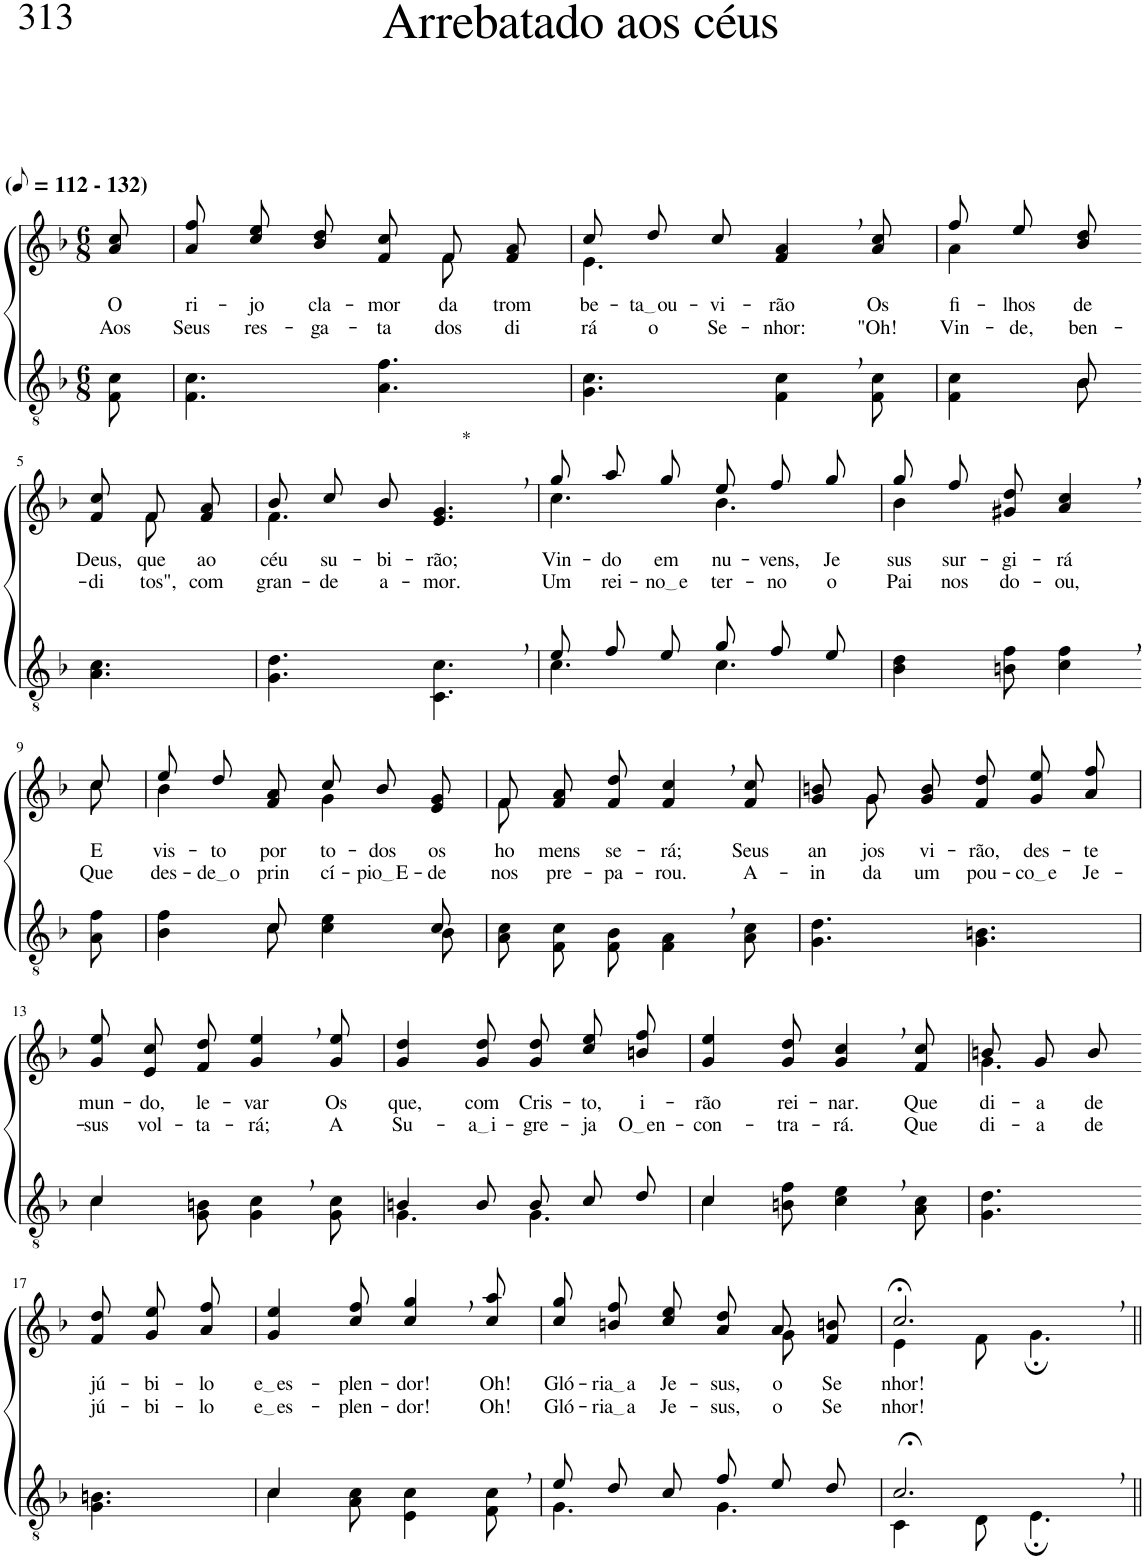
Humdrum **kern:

**kern	**kern	**text	**text
*part2	*part1	*part1	*part1
*staff2	*staff1	*staff1	*staff1
*I"Parte III e IV	*I"Parte I e II	*	*
*clefGv2	*clefG2	*	*
*Trd3c5	*Trd3c5	*	*
*k[b-]	*k[b-]	*	*
*M6/8	*M6/8	*	*
*MM56	*MM56	*	*
=1	=1	=1	=1
!	!LO:TX:a:B:t=(	!	!
!	!LO:TX:a:B:t=- 132)	!	!
!	!	!LO:LY:b	!LO:LY:b
8F\ 8c\	8a/ 8cc/	O	Aos
=2	=2	=2	=2
!	!	!LO:LY:b	!LO:LY:b
*	*^	*	*
4.F\ 4.c\	8a\ 8ff\L	2ryy	ri-	Seus
!	!	!	!LO:LY:b	!LO:LY:b
.	8cc\ 8ee\	.	-jo	res-
!	!	!	!LO:LY:b	!LO:LY:b
.	8b-\ 8dd\J	.	cla-	-ga-
!	!	!	!LO:LY:b	!LO:LY:b
4.A\ 4.f\	8f/ 8cc/L	.	-mor	-ta-
!	!	!	!LO:LY:b	!LO:LY:b
.	8f/	8f\	da	-dos
!	!	!	!LO:LY:b	!LO:LY:b
.	8f/ 8a/J	8ryy	trom-	di-
=3	=3	=3	=3	=3
!	!	!	!LO:LY:b	!LO:LY:b
4.G\ 4.c\	8cc/L	4.e\	-be-	-rá
!	!	!	!LO:LY:b	!LO:LY:b
.	8dd/	.	ta ou	o
!	!	!	!LO:LY:b	!LO:LY:b
.	8cc/J	.	-vi-	Se-
!	!	!	!LO:LY:b	!LO:LY:b
4F\, 4c\,	4f/, 4a/,	4.ryy	-rão	-nhor:
!	!	!	!LO:LY:b	!LO:LY:b
8F\ 8c\	8a/ 8cc/	.	Os	"Oh!
=4	=4	=4	=4	=4
*^	*	*	*	*
!	!	!	!	!LO:LY:b	!LO:LY:b
4ryy	4F\ 4c\	8ff\L	4a\	-fi-	Vin-
!	!	!	!	!LO:LY:b	!LO:LY:b
.	.	8ee\	.	-lhos	-de,
!	!	!	!	!LO:LY:b	!LO:LY:b
8B-/	8B-\	8b-\ 8dd\J	8ryy	de	ben-
!!LO:LB:g=z	!!
=5-	=5-	=5-	=5-	=5-	=5-
!	!	!	!	!LO:LY:b	!LO:LY:b
*v	*v	*	*	*	*
4.A\ 4.c\	8f/ 8cc/L	8ryy	Deus,	-di-
!	!	!	!LO:LY:b	!LO:LY:b
.	8f/	8f\	que	-tos",
!	!	!	!LO:LY:b	!LO:LY:b
.	8f/ 8a/J	8ryy	ao	com
=6	=6	=6	=6	=6
!	!	!	!LO:LY:b	!LO:LY:b
4.G\ 4.d\	8b-/L	4.f\	céu	gran-
!	!	!	!LO:LY:b	!LO:LY:b
.	8cc/	.	su-	-de
!	!	!	!LO:LY:b	!LO:LY:b
.	8b-/J	.	-bi-	a-
!	!LO:TX:a:t=*	!	!	!
!	!	!	!LO:LY:b	!LO:LY:b
4.C\, 4.c\,	4.e/, 4.g/,	4.ryy	-rão;	-mor.
=7	=7	=7	=7	=7
*^	*	*	*	*
!	!	!	!	!LO:LY:b	!LO:LY:b
8e/L	4.c\	8gg/L	4.cc\	Vin-	Um
!	!	!	!	!LO:LY:b	!LO:LY:b
8f/	.	8aa/	.	-do	rei-
!	!	!	!	!LO:LY:b	!LO:LY:b
8e/J	.	8gg/J	.	em	no e
!	!	!	!	!LO:LY:b	!LO:LY:b
8g/L	4.c\	8ee/L	4.b-\	nu-	-ter-
!	!	!	!	!LO:LY:b	!LO:LY:b
8f/	.	8ff/	.	-vens,	-no
!	!	!	!	!LO:LY:b	!LO:LY:b
8e/J	.	8gg/J	.	Je-	o
*v	*v	*	*	*	*
=8	=8	=8	=8	=8
!	!	!	!LO:LY:b	!LO:LY:b
4B-\ 4d\	8gg\L	4b-\	-sus	Pai
!	!	!	!LO:LY:b	!LO:LY:b
.	8ff\	.	sur-	nos
!	!	!	!LO:LY:b	!LO:LY:b
8Bn\ 8f\	8g#X\ 8dd\J	4.ryy	-gi-	do-
!	!	!	!LO:LY:b	!LO:LY:b
4c\, 4f\,	4a/, 4cc/,	.	-rá	-ou,
!!LO:LB:g=z	!!
=9-	=9-	=9-	=9-	=9-
!	!	!	!LO:LY:b	!LO:LY:b
8A\ 8f\	8cc/	8cc\	E	Que
=10	=10	=10	=10	=10
*^	*	*	*	*
!	!	!	!	!LO:LY:b	!LO:LY:b
4B-\ 4f\	4ryy	8ee\L	4b-\	vis-	des-
!	!	!	!	!LO:LY:b	!LO:LY:b
.	.	8dd\	.	-to	de o
!	!	!	!	!LO:LY:b	!LO:LY:b
8c\	8c/	8f\ 8a\J	8ryy	por	prin-
!	!	!	!	!LO:LY:b	!LO:LY:b
4c\ 4e\	4ryy	8cc/L	4g\	to-	-cí-
!	!	!	!	!LO:LY:b	!LO:LY:b
.	.	8b-/	.	-dos	pio E
!	!	!	!	!LO:LY:b	!LO:LY:b
8B-\	8c/	8e/ 8g/J	8ryy	os	-de
=11	=11	=11	=11	=11	=11
!	!	!	!	!LO:LY:b	!LO:LY:b
*v	*v	*	*	*	*
8A/ 8c/L	8f/L	8f\	ho-	nos
!	!	!	!LO:LY:b	!LO:LY:b
8F/ 8c/	8f/ 8a/	2ryy	-mens	pre-
!	!	!	!LO:LY:b	!LO:LY:b
8F/ 8B-/J	8f/ 8dd/J	.	se-	-pa-
!	!	!	!LO:LY:b	!LO:LY:b
4F\, 4A\,	4f/, 4cc/,	.	-rá;	-rou.
!	!	!	!LO:LY:b	!LO:LY:b
8A\ 8c\	8f/ 8cc/	8ryy	Seus	A-
=12	=12	=12	=12	=12
!	!	!	!LO:LY:b	!LO:LY:b
4.G\ 4.d\	8g/ 8bn/L	8ryy	an-	-in-
!	!	!	!LO:LY:b	!LO:LY:b
.	8g/	8g\	-jos	-da
!	!	!	!LO:LY:b	!LO:LY:b
.	8g/ 8b/J	2ryy	vi-	um
!	!	!	!LO:LY:b	!LO:LY:b
4.G\ 4.Bn\	8f\ 8dd\L	.	-rão,	pou-
!	!	!	!LO:LY:b	!LO:LY:b
.	8g\ 8ee\	.	des-	co e
!	!	!	!LO:LY:b	!LO:LY:b
.	8a\ 8ff\J	.	-te	Je-
*	*v	*v	*	*
!!LO:LB:g=z
=13	=13	=13	=13
*^	*	*	*
!	!	!	!LO:LY:b	!LO:LY:b
4c/	4c\	8g\ 8ee\L	mun-	-sus
!	!	!	!LO:LY:b	!LO:LY:b
.	.	8e\ 8cc\	-do,	vol-
!	!	!	!LO:LY:b	!LO:LY:b
2ryy	8G\ 8Bn\	8f\ 8dd\J	le-	-ta-
!	!	!	!LO:LY:b	!LO:LY:b
.	4G\ 4c\	4g/, 4ee/,	-var	-rá;
!	!	!	!LO:LY:b	!LO:LY:b
.	8G\ 8c\	8g/ 8ee/	Os	A
=14	=14	=14	=14	=14
!	!	!	!LO:LY:b	!LO:LY:b
4Bn/	4.G\	4g/ 4dd/	que,	Su-
!	!	!	!LO:LY:b	!LO:LY:b
8B/	.	8g/ 8dd/	com	a i
!	!	!	!LO:LY:b	!LO:LY:b
8B/L	4.G\	8g\ 8dd\L	Cris-	-gre-
!	!	!	!LO:LY:b	!LO:LY:b
8c/	.	8cc\ 8ee\	-to,	-ja
!	!	!	!LO:LY:b	!LO:LY:b
8d/J	.	8bn\ 8ff\J	i-	O en
=15	=15	=15	=15	=15
!	!	!	!LO:LY:b	!LO:LY:b
4c\	4c/	4g/ 4ee/	-rão	-con-
!	!	!	!LO:LY:b	!LO:LY:b
8Bn\ 8f\	2ryy	8g/ 8dd/	rei-	-tra-
!	!	!	!LO:LY:b	!LO:LY:b
4c\, 4e\,	.	4g/, 4cc/,	-nar.	-rá.
!	!	!	!LO:LY:b	!LO:LY:b
8A\ 8c\	.	8f/ 8cc/	Que	Que
*v	*v	*	*	*
=16	=16	=16	=16
*	*^	*	*
!	!	!	!LO:LY:b	!LO:LY:b
4.G\ 4.d\	8bn/L	4.g\	di-	di-
!	!	!	!LO:LY:b	!LO:LY:b
.	8g/	.	-a	-a
!	!	!	!LO:LY:b	!LO:LY:b
.	8b/J	.	de	de
*	*v	*v	*	*
!!LO:LB:g=z
=17-	=17-	=17-	=17-
!	!	!LO:LY:b	!LO:LY:b
4.G\ 4.Bn\	8f\ 8dd\L	jú-	jú-
!	!	!LO:LY:b	!LO:LY:b
.	8g\ 8ee\	-bi-	-bi-
!	!	!LO:LY:b	!LO:LY:b
.	8a\ 8ff\J	-lo	-lo
=18	=18	=18	=18
*^	*	*	*
!	!	!	!LO:LY:b	!LO:LY:b
4c/	4c\	4g/ 4ee/	e es	e es
!	!	!	!LO:LY:b	!LO:LY:b
2ryy	8A\ 8c\	8cc/ 8ff/	-plen-	-plen-
!	!	!	!LO:LY:b	!LO:LY:b
.	4E\ 4c\	4cc/, 4gg/,	-dor!	-dor!
!	!	!	!LO:LY:b	!LO:LY:b
.	8F\ 8c\	8cc/ 8aa/	Oh!	Oh!
=19	=19	=19	=19	=19
!	!	!	!LO:LY:b	!LO:LY:b
*	*	*^	*	*
8e/L	4.G\	8cc\ 8gg\L	2ryy	Gló-	Gló-
!	!	!	!	!LO:LY:b	!LO:LY:b
8d/	.	8bn\ 8ff\	.	ria a	ria a
!	!	!	!	!LO:LY:b	!LO:LY:b
8c/J	.	8cc\ 8ee\J	.	Je-	Je-
!	!	!	!	!LO:LY:b	!LO:LY:b
8f/L	4.G\	8a/ 8dd/L	.	-sus,	-sus,
!	!	!	!	!LO:LY:b	!LO:LY:b
8e/	.	8a/	8g\	o	o
!	!	!	!	!LO:LY:b	!LO:LY:b
8d/J	.	8f/ 8bn/J	8ryy	Se-	Se-
=20	=20	=20	=20	=20	=20
!	!	!	!	!LO:LY:b	!LO:LY:b
2.c;<,/	4C\	2.cc;<,/	4e\	-nhor!	-nhor!
.	8D\	.	8f\	.	.
.	4.E;\	.	4.g;\	.	.
*v	*v	*	*	*	*
*	*v	*v	*	*
=||	=||	=||	=||
*-	*-	*-	*-
